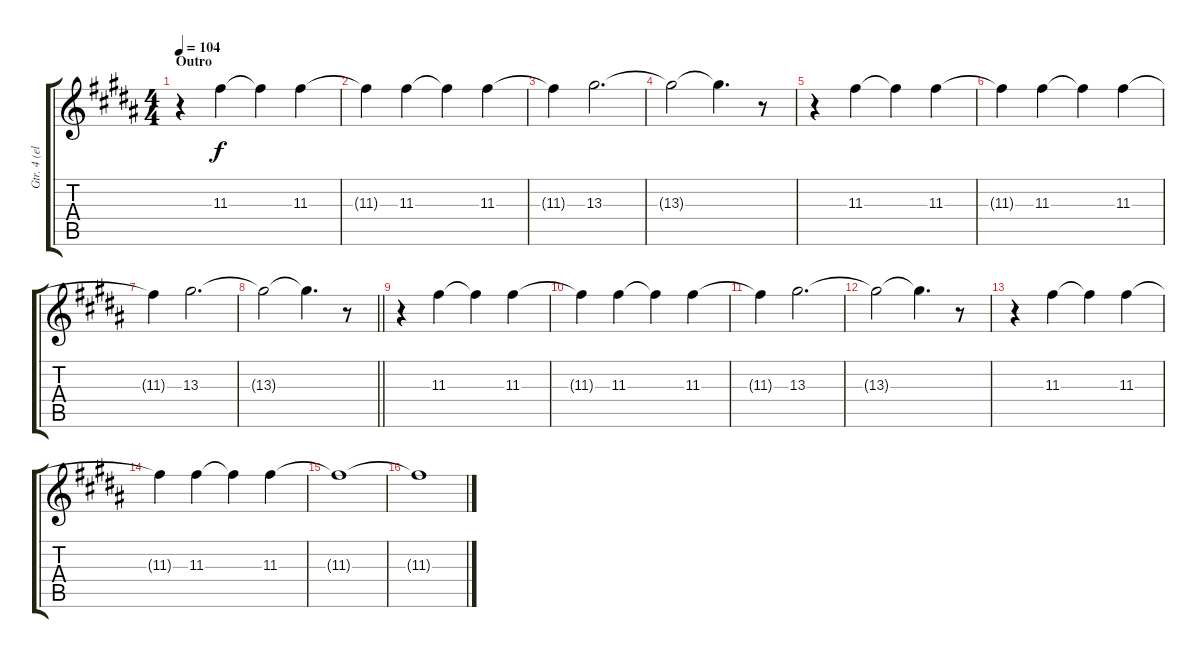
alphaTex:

\track ("Gtr. 4 (elec.)" "Gtr. 4 (el") {instrument distortionguitar}
\staff {score tabs}
\tuning (E4 B3 G3 D3 A2 E2) {hide}
\ts (4 4)
\section ("" "Outro")
\tempo 104
\clef g2
\ks b
r.4{dy f} 11.3.4 11.3{t}.4 11.3.4 |
11.3{t}.4 11.3.4 11.3{t}.4 11.3.4 |
11.3{t}.4 13.3.2{d} |
13.3{t}.2 13.3{t}.4{d} r.8 |
r.4 11.3.4 11.3{t}.4 11.3.4 |
11.3{t}.4 11.3.4 11.3{t}.4 11.3.4 |
11.3{t}.4 13.3.2{d} |
\barLineRight lightlight
13.3{t}.2 13.3{t}.4{d} r.8 |
r.4 11.3.4 11.3{t}.4 11.3.4 |
11.3{t}.4 11.3.4 11.3{t}.4 11.3.4 |
11.3{t}.4 13.3.2{d} |
13.3{t}.2 13.3{t}.4{d} r.8 |
r.4 11.3.4 11.3{t}.4 11.3.4 |
11.3{t}.4 11.3.4 11.3{t}.4 11.3.4 |
\ks g#minor
11.3{t}.1 |
11.3{t}.1
